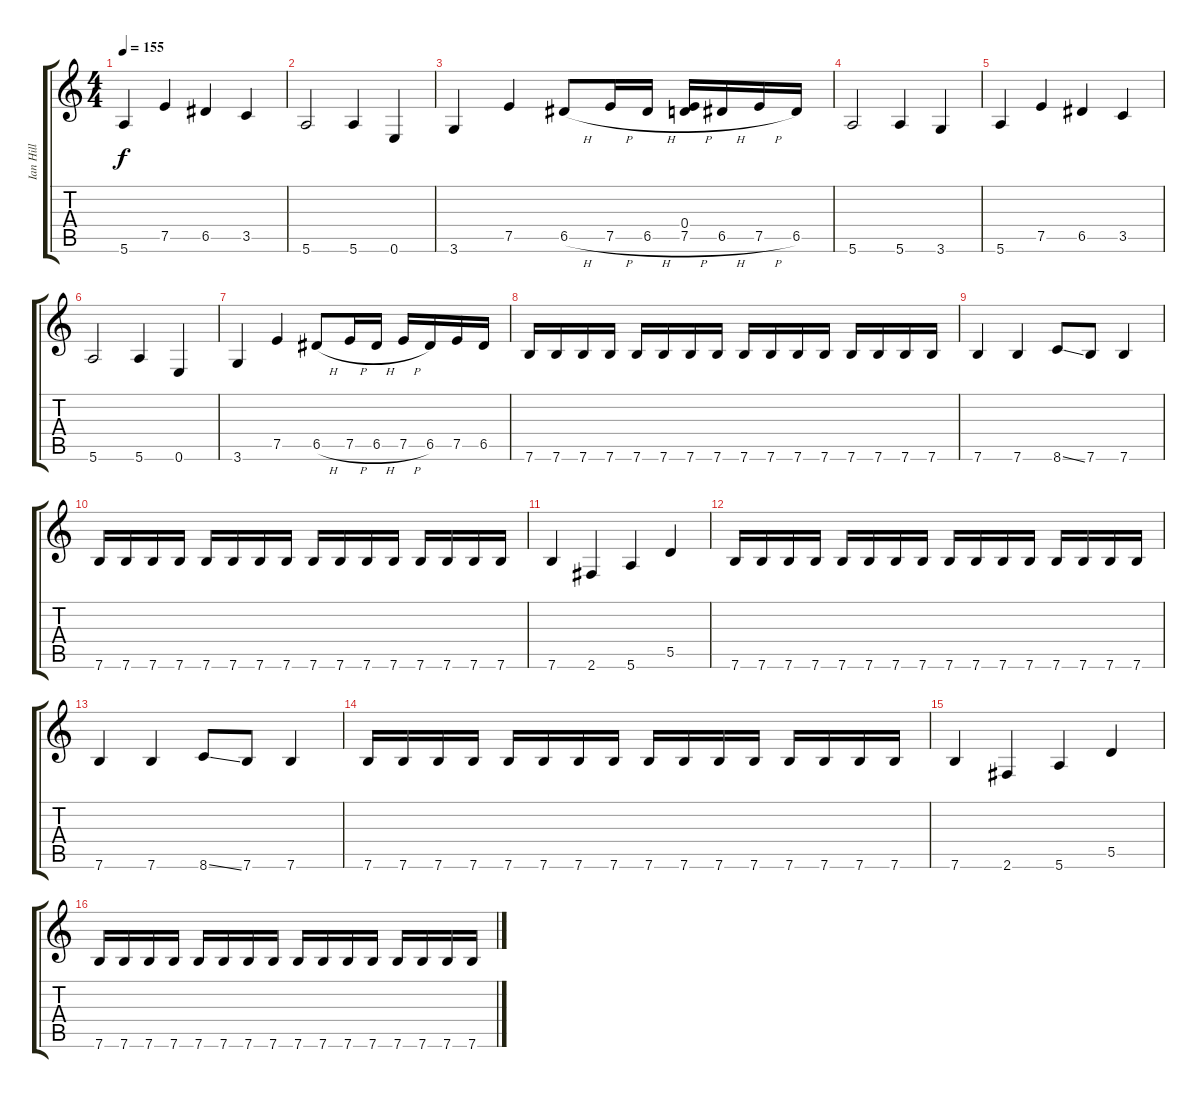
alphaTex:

\track ("Ian Hill" "Ian Hill") {instrument electricbassfinger}
\staff {score tabs}
\tuning (E4 B3 G3 D3 A2 E2) {hide}
\ts (4 4)
\tempo 155
\clef g2
\ks c
5.6.4{dy f} 7.5.4 6.5.4 3.5.4 |
5.6.2 5.6.4 0.6.4 |
3.6.4 7.5.4 6.5{h}.8 7.5{h}.16 6.5{h}.16 (0.4 7.5{h}).16 6.5{h}.16 7.5{h}.16 6.5.16 |
5.6.2 5.6.4 3.6.4 |
5.6.4 7.5.4 6.5.4 3.5.4 |
5.6.2 5.6.4 0.6.4 |
3.6.4 7.5.4 6.5{h}.8 7.5{h}.16 6.5{h}.16 7.5{h}.16 6.5.16 7.5.16 6.5.16 |
7.6.16 7.6.16 7.6.16 7.6.16 7.6.16 7.6.16 7.6.16 7.6.16 7.6.16 7.6.16 7.6.16 7.6.16 7.6.16 7.6.16 7.6.16 7.6.16 |
7.6.4 7.6.4 8.6{ss}.8 7.6.8 7.6.4 |
7.6.16 7.6.16 7.6.16 7.6.16 7.6.16 7.6.16 7.6.16 7.6.16 7.6.16 7.6.16 7.6.16 7.6.16 7.6.16 7.6.16 7.6.16 7.6.16 |
7.6.4 2.6.4 5.6.4 5.5.4 |
7.6.16 7.6.16 7.6.16 7.6.16 7.6.16 7.6.16 7.6.16 7.6.16 7.6.16 7.6.16 7.6.16 7.6.16 7.6.16 7.6.16 7.6.16 7.6.16 |
7.6.4 7.6.4 8.6{ss}.8 7.6.8 7.6.4 |
7.6.16 7.6.16 7.6.16 7.6.16 7.6.16 7.6.16 7.6.16 7.6.16 7.6.16 7.6.16 7.6.16 7.6.16 7.6.16 7.6.16 7.6.16 7.6.16 |
7.6.4 2.6.4 5.6.4 5.5.4 |
7.6.16 7.6.16 7.6.16 7.6.16 7.6.16 7.6.16 7.6.16 7.6.16 7.6.16 7.6.16 7.6.16 7.6.16 7.6.16 7.6.16 7.6.16 7.6.16
